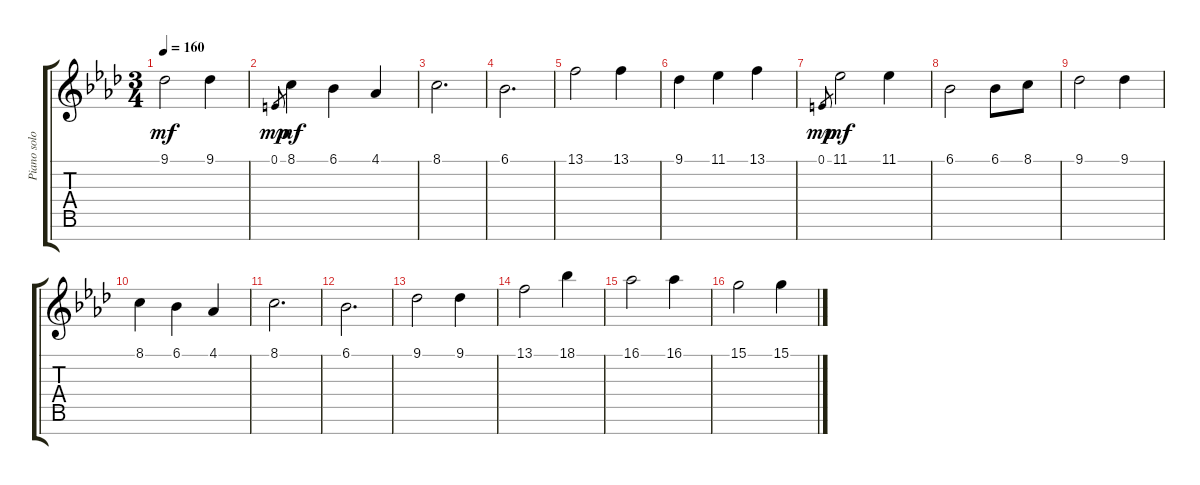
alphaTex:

\track ("Piano solo" "Piano solo") {instrument acousticgrandpiano}
\staff {score tabs}
\tuning (E4 B3 G3 D3 A2 E2 B1) {hide}
\ts (3 4)
\tempo 160
\clef g2
\ks ab
9.1.2{dy mf} 9.1.4 |
0.1.8{gr dy mp} 8.1.4{dy mf} 6.1.4 4.1.4 |
8.1.2{d} |
6.1.2{d} |
13.1.2 13.1.4 |
9.1.4 11.1.4 13.1.4 |
0.1.8{gr dy mp} 11.1.2{dy mf} 11.1.4 |
6.1.2 6.1.8 8.1.8 |
9.1.2 9.1.4 |
8.1.4 6.1.4 4.1.4 |
8.1.2{d} |
6.1.2{d} |
9.1.2 9.1.4 |
13.1.2 18.1.4 |
16.1.2 16.1.4 |
15.1.2 15.1.4
